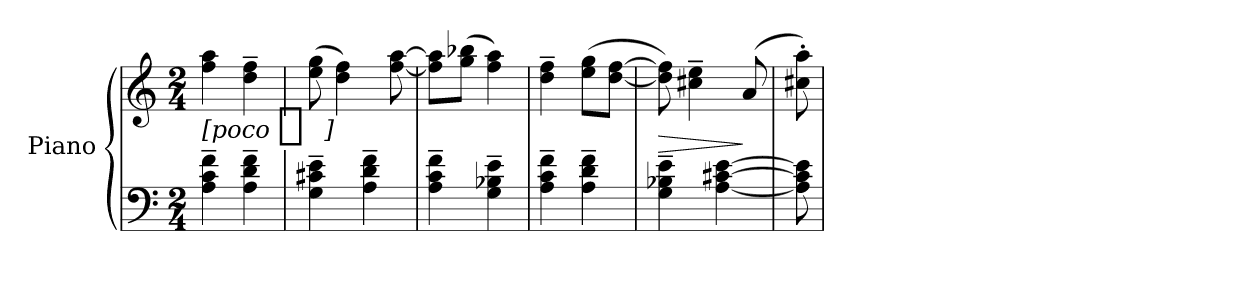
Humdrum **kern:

**kern	**kern	**dynam
*part1	*part1	*part1
*staff2	*staff1	*staff1/2
*I"Piano	*	*
*I'Pno	*	*
*clefF4	*clefG2	*
*k[]	*k[]	*
*C:	*C:	*
*M2/4	*M2/4	*
=1	=1	=1
!	!	!LO:DY:t=[poco %s ]
4A~ 4c~ 4fi~	4ff 4aai	f
4A~ 4d~ 4f~	4dd~ 4ff~	.
=2	=2	=2
4G~ 4c#X~ 4e~	(8ee 8gg	.
.	4dd 4ff)	.
4A~ 4d~ 4f~	.	.
.	[8ff [8aa	.
=3	=3	=3
4A~ 4c~ 4f~	8ff] 8aa]L	.
.	(8gg 8bb-XJ	.
4G~ 4B-X~ 4e~	4ff 4aa)	.
=4	=4	=4
4A~ 4c~ 4f~	4dd~ 4ff~	.
4A~ 4d~ 4f~	(8ee 8ggL	.
.	[8dd [8ffJ	.
=5	=5	=5
4G~ 4B-X~ 4e~	8dd] 8ff])	>
.	4cc#X~ 4ee~	.
[4A [4c#X [4e	.	.
.	(8a	]
=	=	=
8A] 8c#] 8e]	8cc#X' 8aa')	.
=	=	=
*-	*-	*-
